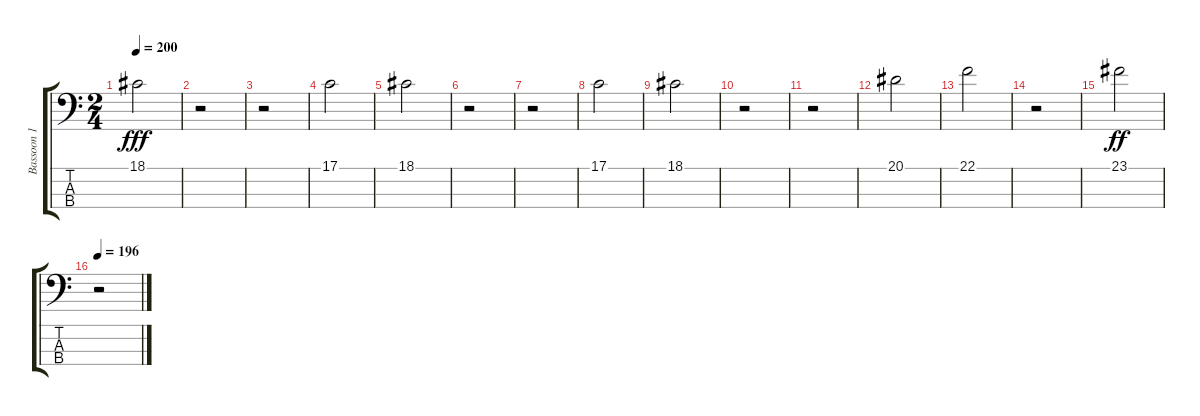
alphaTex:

\track ("Bassoon 1" "Bassoon 1") {instrument bassoon}
\staff {score tabs}
\tuning (G2 D2 A1 E1) {hide}
\ts (2 4)
\tempo 200
\clef f4
\ks c
18.1.2{dy fff} |
r.2 |
r.2 |
17.1.2 |
18.1.2 |
r.2 |
r.2 |
17.1.2 |
18.1.2 |
r.2 |
r.2 |
20.1.2 |
22.1.2 |
r.2 |
23.1.2{dy ff} |
\tempo 196
r.2
